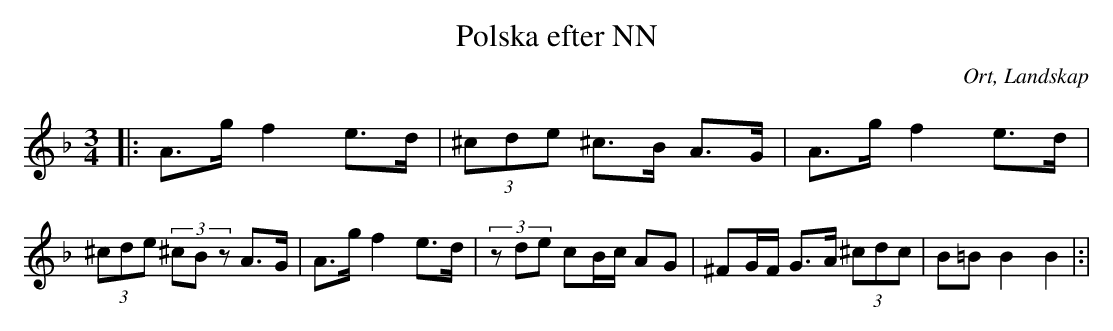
X:1
T:Polska efter NN
O:Ort, Landskap
M:3/4
L:1/8
K:Dm
|: A>g f2 e>d|(3^cde ^c>B A>G|A>g f2 e>d|(3^cde (3^cBz A>G|A>g f2 e>d|(3zde cB/c/ AG|^FG/F/ G>A (3^cdc  |B=B B2 B2|:|
